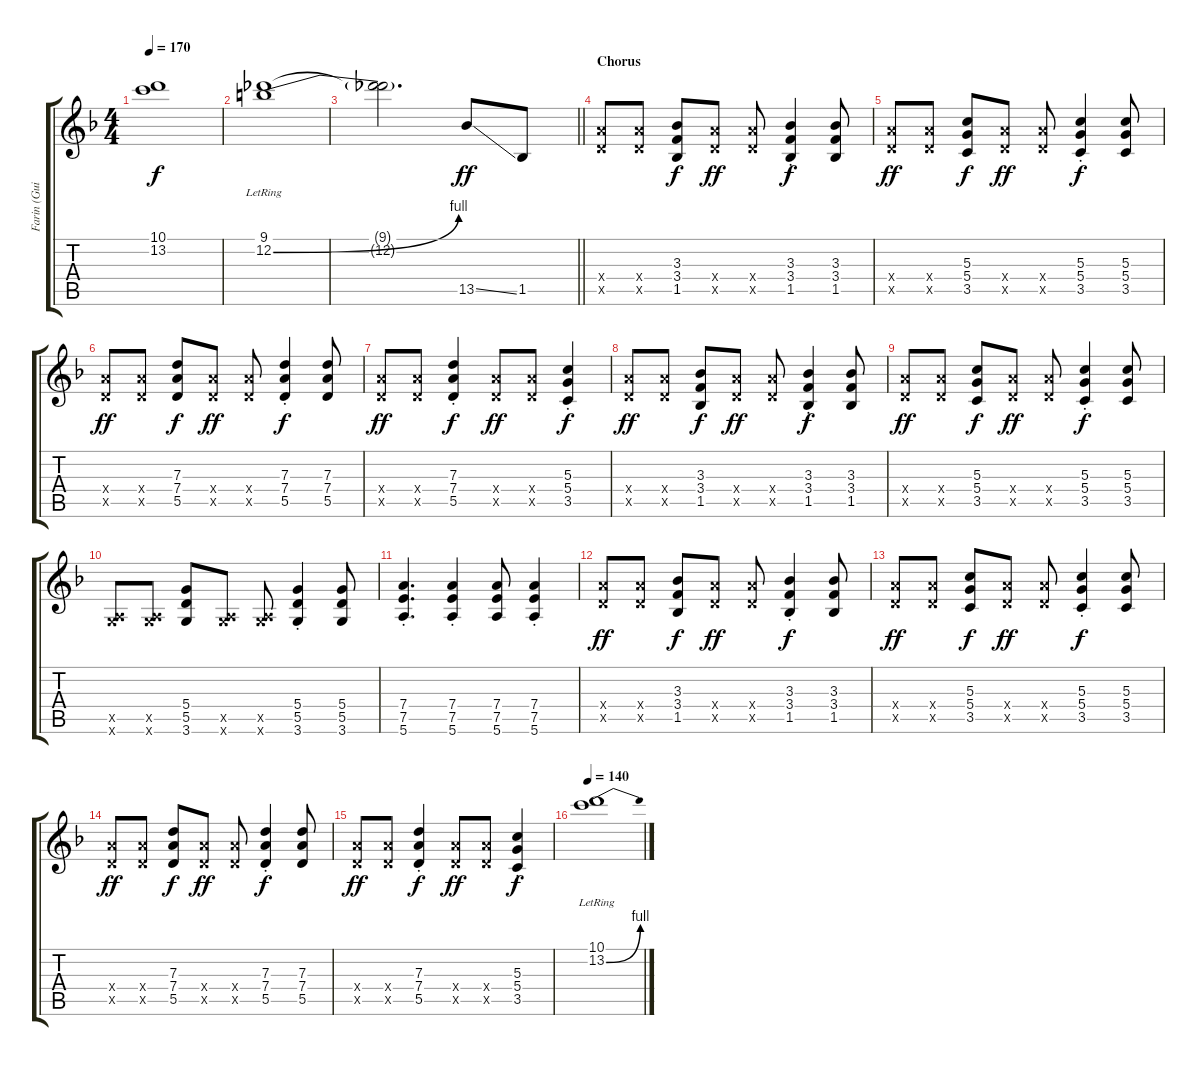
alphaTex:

\track ("Farin (Guitar)" "Farin (Gui") {instrument distortionguitar}
\staff {score tabs}
\tuning (E4 B3 G3 D3 A2 E2) {hide}
\ts (4 4)
\tempo 170
\clef g2
\ks f
(10.1{t} 13.2{t}).1{dy f} |
(9.1{lr} 12.2{be (bend 0 0 60 4) lr}).1 |
\barLineRight lightlight
(9.1{t} 12.2{t}).2{d} 13.5{ss}.8{dy ff} 1.5.8 |
\section ("" "Chorus")
(7.4{x} 5.5{x}).8{volume 12} (7.4{x} 5.5{x}).8 (3.3 3.4 1.5).8{dy f} (7.4{x} 5.5{x}).8{dy ff} (7.4{x} 5.5{x}).8 (3.3{st} 3.4{st} 1.5{st}).4{dy f} (3.3 3.4 1.5).8 |
(7.4{x} 5.5{x}).8{dy ff} (7.4{x} 5.5{x}).8 (5.3 5.4 3.5).8{dy f} (7.4{x} 5.5{x}).8{dy ff} (7.4{x} 5.5{x}).8 (5.3{st} 5.4{st} 3.5{st}).4{dy f} (5.3 5.4 3.5).8 |
(7.4{x} 5.5{x}).8{dy ff} (7.4{x} 5.5{x}).8 (7.3 7.4 5.5).8{dy f} (7.4{x} 5.5{x}).8{dy ff} (7.4{x} 5.5{x}).8 (7.3{st} 7.4{st} 5.5{st}).4{dy f} (7.3 7.4 5.5).8 |
(7.4{x} 5.5{x}).8{dy ff} (7.4{x} 5.5{x}).8 (7.3{st} 7.4{st} 5.5{st}).4{dy f} (7.4{x} 5.5{x}).8{dy ff} (7.4{x} 5.5{x}).8 (5.3{st} 5.4{st} 3.5{st}).4{dy f} |
(7.4{x} 5.5{x}).8{dy ff} (7.4{x} 5.5{x}).8 (3.3 3.4 1.5).8{dy f} (7.4{x} 5.5{x}).8{dy ff} (7.4{x} 5.5{x}).8 (3.3{st} 3.4{st} 1.5{st}).4{dy f} (3.3 3.4 1.5).8 |
(7.4{x} 5.5{x}).8{dy ff} (7.4{x} 5.5{x}).8 (5.3 5.4 3.5).8{dy f} (7.4{x} 5.5{x}).8{dy ff} (7.4{x} 5.5{x}).8 (5.3{st} 5.4{st} 3.5{st}).4{dy f} (5.3 5.4 3.5).8 |
(0.5{x} 3.6{x}).8 (0.5{x} 3.6{x}).8 (5.4 5.5 3.6).8 (0.5{x} 3.6{x}).8 (0.5{x} 3.6{x}).8 (5.4{st} 5.5{st} 3.6{st}).4 (5.4 5.5 3.6).8 |
(7.4{st} 7.5{st} 5.6{st}).4{d} (7.4{st} 7.5{st} 5.6{st}).4 (7.4 7.5 5.6).8 (7.4{st} 7.5{st} 5.6{st}).4 |
(7.4{x} 5.5{x}).8{dy ff} (7.4{x} 5.5{x}).8 (3.3 3.4 1.5).8{dy f} (7.4{x} 5.5{x}).8{dy ff} (7.4{x} 5.5{x}).8 (3.3{st} 3.4{st} 1.5{st}).4{dy f} (3.3 3.4 1.5).8 |
(7.4{x} 5.5{x}).8{dy ff} (7.4{x} 5.5{x}).8 (5.3 5.4 3.5).8{dy f} (7.4{x} 5.5{x}).8{dy ff} (7.4{x} 5.5{x}).8 (5.3{st} 5.4{st} 3.5{st}).4{dy f} (5.3 5.4 3.5).8 |
(7.4{x} 5.5{x}).8{dy ff} (7.4{x} 5.5{x}).8 (7.3 7.4 5.5).8{dy f} (7.4{x} 5.5{x}).8{dy ff} (7.4{x} 5.5{x}).8 (7.3{st} 7.4{st} 5.5{st}).4{dy f} (7.3 7.4 5.5).8 |
(7.4{x} 5.5{x}).8{dy ff} (7.4{x} 5.5{x}).8 (7.3{st} 7.4{st} 5.5{st}).4{dy f} (7.4{x} 5.5{x}).8{dy ff} (7.4{x} 5.5{x}).8 (5.3{st} 5.4{st} 3.5{st}).4{dy f} |
\tempo 140
(10.1{lr} 13.2{be (bend 0 0 60 4) lr}).1{volume 11 instrument distortionguitar}
